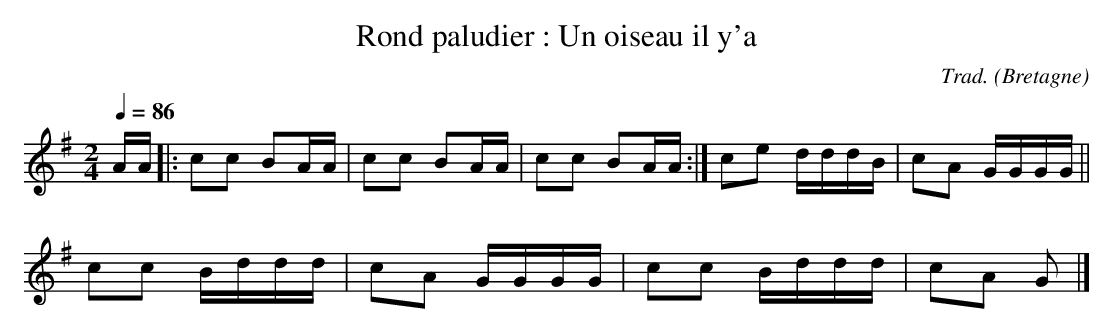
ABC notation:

X:1
T:Rond paludier : Un oiseau il y'a
C:Trad.
O:Bretagne
M:2/4
L:1/16
Q:1/4=86
K:Gmaj
AA |: c2c2 B2AA | c2c2 B2AA | c2c2 B2AA :| c2e2 dddB | c2A2 GGGG ||
c2c2 Bddd | c2A2 GGGG | c2c2 Bddd | c2A2 G2 |]
